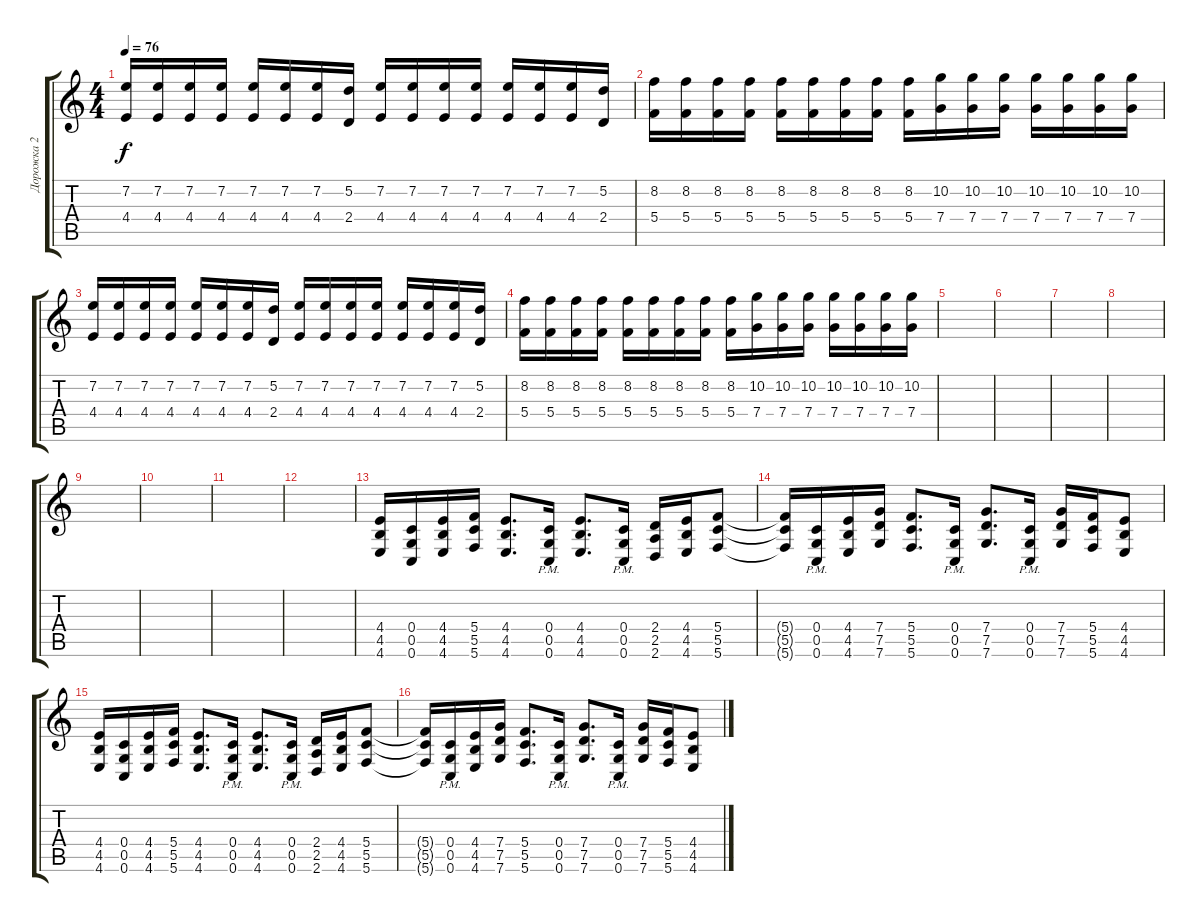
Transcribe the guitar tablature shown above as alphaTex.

\track ("Дорожка 2" "Дорожка 2") {instrument distortionguitar}
\staff {score tabs}
\tuning (D4 A3 F3 C3 G2 C2) {hide}
\ts (4 4)
\tempo 76
\clef g2
\ks c
(7.2 4.4).16{dy f volume 9 balance 8} (7.2 4.4).16 (7.2 4.4).16 (7.2 4.4).16 (7.2 4.4).16 (7.2 4.4).16 (7.2 4.4).16 (5.2 2.4).16 (7.2 4.4).16 (7.2 4.4).16 (7.2 4.4).16 (7.2 4.4).16 (7.2 4.4).16 (7.2 4.4).16 (7.2 4.4).16 (5.2 2.4).16 |
(8.2 5.4).16 (8.2 5.4).16 (8.2 5.4).16 (8.2 5.4).16 (8.2 5.4).16 (8.2 5.4).16 (8.2 5.4).16 (8.2 5.4).16 (8.2 5.4).16 (10.2 7.4).16 (10.2 7.4).16 (10.2 7.4).16 (10.2 7.4).16 (10.2 7.4).16 (10.2 7.4).16 (10.2 7.4).16 |
(7.2 4.4).16 (7.2 4.4).16 (7.2 4.4).16 (7.2 4.4).16 (7.2 4.4).16 (7.2 4.4).16 (7.2 4.4).16 (5.2 2.4).16 (7.2 4.4).16 (7.2 4.4).16 (7.2 4.4).16 (7.2 4.4).16 (7.2 4.4).16 (7.2 4.4).16 (7.2 4.4).16 (5.2 2.4).16 |
(8.2 5.4).16 (8.2 5.4).16 (8.2 5.4).16 (8.2 5.4).16 (8.2 5.4).16 (8.2 5.4).16 (8.2 5.4).16 (8.2 5.4).16 (8.2 5.4).16 (10.2 7.4).16 (10.2 7.4).16 (10.2 7.4).16 (10.2 7.4).16 (10.2 7.4).16 (10.2 7.4).16 (10.2 7.4).16 |
|
|
|
|
|
|
|
|
(4.4 4.5 4.6).16{volume 16 balance 16} (0.4 0.5 0.6).16 (4.4 4.5 4.6).16 (5.4 5.5 5.6).16 (4.4 4.5 4.6).8{d} (0.4{pm} 0.5{pm} 0.6{pm}).16 (4.4 4.5 4.6).8{d} (0.4{pm} 0.5{pm} 0.6{pm}).16 (2.4 2.5 2.6).16 (4.4 4.5 4.6).16 (5.4 5.5 5.6).8 |
(5.4{t} 5.5{t} 5.6{t}).16 (0.4{pm} 0.5{pm} 0.6{pm}).16 (4.4 4.5 4.6).16 (7.4 7.5 7.6).16 (5.4 5.5 5.6).8{d} (0.4{pm} 0.5{pm} 0.6{pm}).16 (7.4 7.5 7.6).8{d} (0.4{pm} 0.5{pm} 0.6{pm}).16 (7.4 7.5 7.6).16 (5.4 5.5 5.6).16 (4.4 4.5 4.6).8 |
(4.4 4.5 4.6).16 (0.4 0.5 0.6).16 (4.4 4.5 4.6).16 (5.4 5.5 5.6).16 (4.4 4.5 4.6).8{d} (0.4{pm} 0.5{pm} 0.6{pm}).16 (4.4 4.5 4.6).8{d} (0.4{pm} 0.5{pm} 0.6{pm}).16 (2.4 2.5 2.6).16 (4.4 4.5 4.6).16 (5.4 5.5 5.6).8 |
(5.4{t} 5.5{t} 5.6{t}).16 (0.4{pm} 0.5{pm} 0.6{pm}).16 (4.4 4.5 4.6).16 (7.4 7.5 7.6).16 (5.4 5.5 5.6).8{d} (0.4{pm} 0.5{pm} 0.6{pm}).16 (7.4 7.5 7.6).8{d} (0.4{pm} 0.5{pm} 0.6{pm}).16 (7.4 7.5 7.6).16 (5.4 5.5 5.6).16 (4.4 4.5 4.6).8
